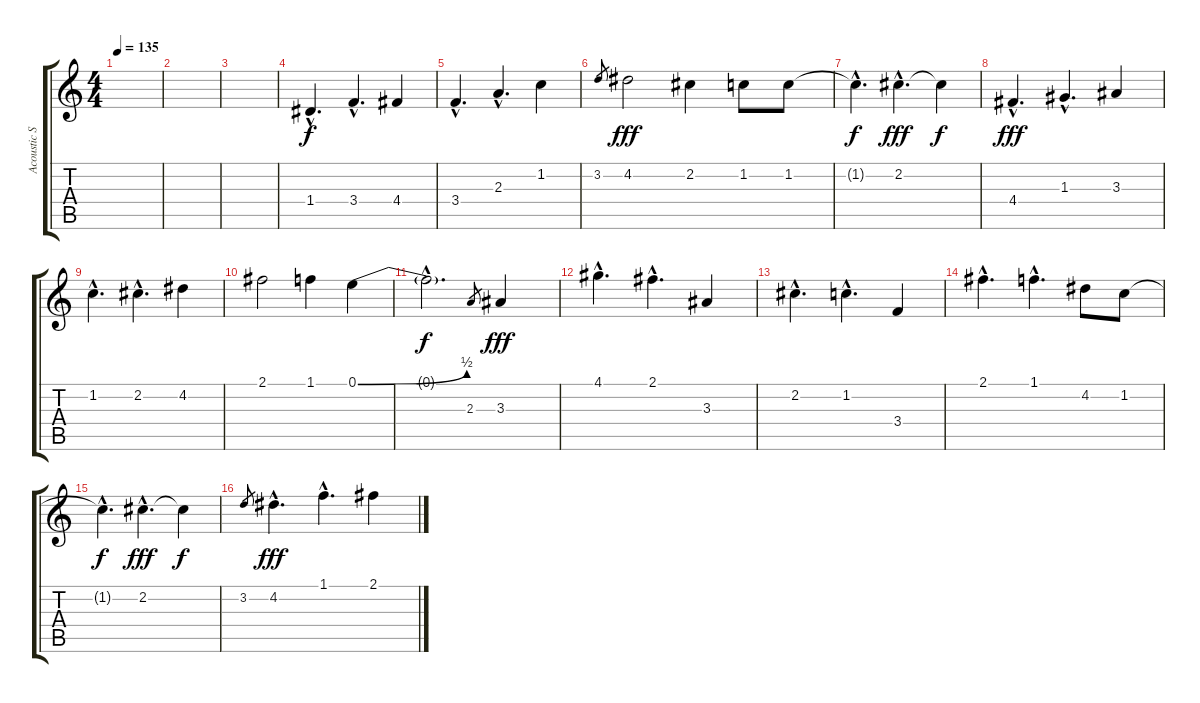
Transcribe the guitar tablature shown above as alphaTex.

\track ("Acoustic Solo" "Acoustic S") {instrument acousticguitarsteel}
\staff {score tabs}
\tuning (E4 B3 G3 D3 A2 E2) {hide}
\ts (4 4)
\tempo 135
\clef g2
\ks c
|
|
|
1.4{hac}.4{d} 3.4{hac}.4{d} 4.4.4 |
3.4{hac}.4{d} 2.3{hac}.4{d} 1.2.4 |
3.2.8{gr dy f} 4.2.2{dy fff} 2.2.4 1.2.8 1.2.8 |
1.2{hac t}.4{d dy f} 2.2{hac}.4{d dy fff} 2.2{t}.4{dy f} |
4.4{hac}.4{d dy fff} 1.3{hac}.4{d} 3.3.4 |
1.2{hac}.4{d} 2.2{hac}.4{d} 4.2.4 |
2.1.2 1.1.4 0.1{be (bend 0 0 60 2)}.4 |
0.1{hac t}.2{d dy f} 2.3.8{gr} 3.3.4{dy fff} |
4.1{hac}.4{d} 2.1{hac}.4{d} 3.3.4 |
2.2{hac}.4{d} 1.2{hac}.4{d} 3.4.4 |
2.1{hac}.4{d} 1.1{hac}.4{d} 4.2.8 1.2.8 |
1.2{hac t}.4{d dy f} 2.2{hac}.4{d dy fff} 2.2{t}.4{dy f} |
3.2.8{gr} 4.2{hac}.4{d dy fff} 1.1{hac}.4{d} 2.1.4
